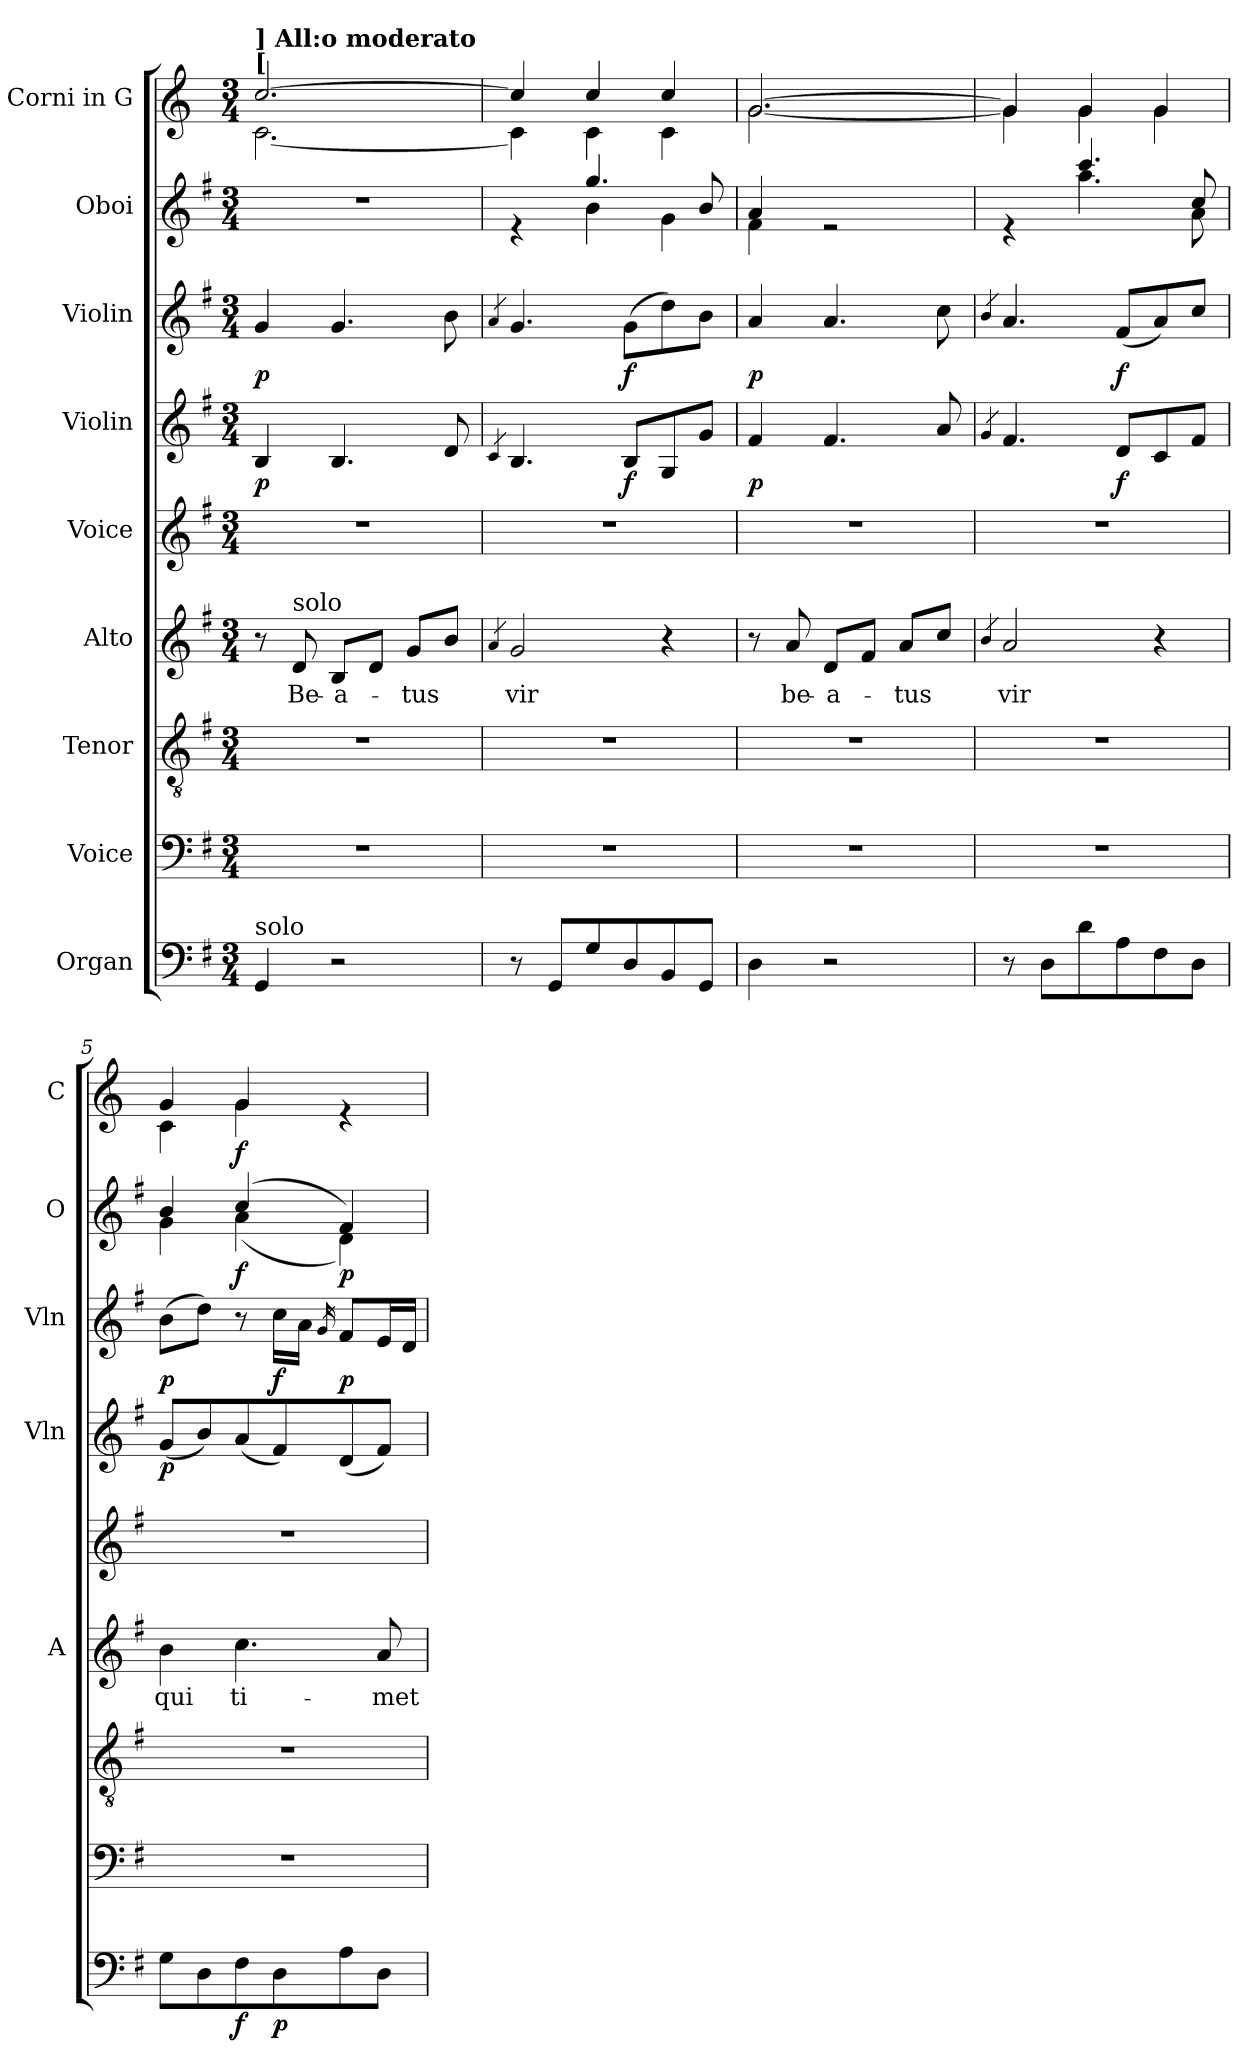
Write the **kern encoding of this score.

**kern	**dynam	**kern	**kern	**kern	**text	**kern	**kern	**dynam	**kern	**dynam	**kern	**dynam	**kern	**dynam
*part9	*part9	*part8	*part7	*part6	*part6	*part5	*part4	*part4	*part3	*part3	*part2	*part2	*part1	*part1
*staff9	*staff9	*staff8	*staff7	*staff6	*staff6	*staff5	*staff4	*staff4	*staff3	*staff3	*staff2	*staff2	*staff1	*staff1
*I"Organ	*	*I"Voice	*I"Tenor	*I"Alto	*	*I"Voice	*I"Violin	*	*I"Violin	*	*I"Oboi	*	*I"Corni in G	*
*	*	*	*	*I'A	*	*	*I'Vln	*	*I'Vln	*	*I'O	*	*I'C	*
*clefF4	*	*clefF4	*clefGv2	*clefG2	*	*clefG2	*clefG2	*	*clefG2	*	*clefG2	*	*clefG2	*
*	*	*	*	*	*	*	*	*	*	*	*	*	*ITrd3c5	*
*k[f#]	*	*k[f#]	*k[f#]	*k[f#]	*	*k[f#]	*k[f#]	*	*k[f#]	*	*k[f#]	*	*k[f#]	*
*M3/4	*	*M3/4	*M3/4	*M3/4	*	*M3/4	*M3/4	*	*M3/4	*	*M3/4	*	*M3/4	*
*MM100	*	*MM100	*MM100	*MM100	*	*MM100	*MM100	*	*MM100	*	*MM100	*	*MM100	*
=1	=1	=1	=1	=1	=1	=1	=1	=1	=1	=1	=1	=1	=1	=1
*	*	*	*	*	*	*	*	*	*	*	*	*	*^	*
!	!	!	!	!	!	!	!	!	!	!	!	!	!LO:TX:a:B:t=[	!	!
!	!	!	!	!	!	!	!	!	!	!	!	!	!LO:TX:a:B:t=] All&colon;o moderato	!	!
!LO:TX:a:t=solo	!	!	!	!	!	!	!	!	!	!	!	!	!	!	!
!	!	!	!	!	!	!	!	!LO:DY:b	!	!LO:DY:b	!	!	!	!	!
4GG/	.	2.r	2.r	8r	.	2.r	4B/	p	4g/	p	2.r	.	[2.g/	[2.G\	.
!	!	!	!	!LO:TX:a:t=solo	!	!	!	!	!	!	!	!	!	!	!
!	!	!	!	!	!LO:LY:b	!	!	!	!	!	!	!	!	!	!
.	.	.	.	8d/	Be-	.	.	.	.	.	.	.	.	.	.
!	!	!	!	!	!LO:LY:b	!	!	!	!	!	!	!	!	!	!
2r	.	.	.	8B/L	-a-	.	4.B/	.	4.g/	.	.	.	.	.	.
.	.	.	.	8d/J	.	.	.	.	.	.	.	.	.	.	.
!	!	!	!	!	!LO:LY:b	!	!	!	!	!	!	!	!	!	!
.	.	.	.	8g/L	-tus	.	.	.	.	.	.	.	.	.	.
.	.	.	.	8b/J	.	.	8d/	.	8b\	.	.	.	.	.	.
=2	=2	=2	=2	=2	=2	=2	=2	=2	=2	=2	=2	=2	=2	=2	=2
.	.	.	.	4qa/	.	.	4qc/	.	4qa/	.	.	.	.	.	.
!	!	!	!	!	!LO:LY:b	!	!	!	!	!	!	!	!	!	!
*	*	*	*	*	*	*	*	*	*	*	*^	*	*	*	*
8r	.	2.r	2.r	2g/	vir	2.r	4.B/	.	4.g/	.	4re	4ryy	.	4g/]	4G\]	.
8GG/L	.	.	.	.	.	.	.	.	.	.	.	.	.	.	.	.
8G/	.	.	.	.	.	.	.	.	.	.	4.gg/	4b\	.	4g/	4G\	.
!	!	!	!	!	!	!	!	!LO:DY:b	!	!LO:DY:b	!	!	!	!	!	!
8D/	.	.	.	.	.	.	8B/L	f	(8g\L	f	.	.	.	.	.	.
8BB/	.	.	.	4r	.	.	8G/	.	8dd\)	.	.	4g\	.	4g/	4G\	.
8GG/J	.	.	.	.	.	.	8g/J	.	8b\J	.	8b/	.	.	.	.	.
=3	=3	=3	=3	=3	=3	=3	=3	=3	=3	=3	=3	=3	=3	=3	=3	=3
!	!	!	!	!	!	!	!	!LO:DY:b	!	!LO:DY:b	!	!	!	!	!	!
4D\	.	2.r	2.r	8r	.	2.r	4f#/	p	4a/	p	4a/	4f#\	.	[2.d/	[2.d\	.
!	!	!	!	!	!LO:LY:b	!	!	!	!	!	!	!	!	!	!	!
.	.	.	.	8a/	be-	.	.	.	.	.	.	.	.	.	.	.
!	!	!	!	!	!LO:LY:b	!	!	!	!	!	!	!	!	!	!	!
2r	.	.	.	8d/L	-a-	.	4.f#/	.	4.a/	.	2re	2ryy	.	.	.	.
.	.	.	.	8f#/J	.	.	.	.	.	.	.	.	.	.	.	.
!	!	!	!	!	!LO:LY:b	!	!	!	!	!	!	!	!	!	!	!
.	.	.	.	8a/L	-tus	.	.	.	.	.	.	.	.	.	.	.
.	.	.	.	8cc/J	.	.	8a/	.	8cc\	.	.	.	.	.	.	.
=4	=4	=4	=4	=4	=4	=4	=4	=4	=4	=4	=4	=4	=4	=4	=4	=4
.	.	.	.	4qb/	.	.	4qg/	.	4qb/	.	.	.	.	.	.	.
!	!	!	!	!	!LO:LY:b	!	!	!	!	!	!	!	!	!	!	!
8r	.	2.r	2.r	2a/	vir	2.r	4.f#/	.	4.a/	.	4re	4ryy	.	4d/]	4d\]	.
8D\L	.	.	.	.	.	.	.	.	.	.	.	.	.	.	.	.
8d\	.	.	.	.	.	.	.	.	.	.	4.ccc/	4.aa\	.	4d/	4d\	.
!	!	!	!	!	!	!	!	!LO:DY:b	!	!LO:DY:b	!	!	!	!	!	!
8A\	.	.	.	.	.	.	8d/L	f	(8f#/L	f	.	.	.	.	.	.
8F#\	.	.	.	4r	.	.	8c/	.	8a/)	.	.	.	.	4d/	4d\	.
8D\J	.	.	.	.	.	.	8f#/J	.	8cc/J	.	8cc/	8a\	.	.	.	.
=5	=5	=5	=5	=5	=5	=5	=5	=5	=5	=5	=5	=5	=5	=5	=5	=5
!	!	!	!	!	!LO:LY:b	!	!	!LO:DY:b	!	!LO:DY:b	!	!	!	!	!	!
8G\L	.	2.r	2.r	4b\	qui	2.r	(8g/L	p	(8b\L	p	4b/	4g\	.	4d/	4G\	.
8D\	.	.	.	.	.	.	8b/)	.	8dd\J)	.	.	.	.	.	.	.
!	!LO:DY:b	!	!	!	!LO:LY:b	!	!	!	!	!	!	!	!LO:DY:b	!	!	!LO:DY:b
8F#\	f	.	.	4.cc\	ti-	.	(8a/	.	8r	.	(4cc/	(4a\	f	4d/	4d\	f
!	!LO:DY:b	!	!	!	!	!	!	!	!	!LO:DY:b	!	!	!	!	!	!
8D\	p	.	.	.	.	.	8f#/)	.	16cc\LL	f	.	.	.	.	.	.
.	.	.	.	.	.	.	.	.	16a\JJ	.	.	.	.	.	.	.
.	.	.	.	.	.	.	.	.	16qg/	.	.	.	.	.	.	.
!	!	!	!	!	!	!	!	!	!	!LO:DY:b	!	!	!LO:DY:b	!	!	!
8A\	.	.	.	.	.	.	(8d/	.	8f#/L	p	4f#/)	4d\)	p	4re	4ryy	.
!	!	!	!	!	!LO:LY:b	!	!	!	!	!	!	!	!	!	!	!
8D\J	.	.	.	8a/	-met	.	8f#/J)	.	16e/L	.	.	.	.	.	.	.
.	.	.	.	.	.	.	.	.	16d/JJ	.	.	.	.	.	.	.
*	*	*	*	*	*	*	*	*	*	*	*v	*v	*	*	*	*
*	*	*	*	*	*	*	*	*	*	*	*	*	*v	*v	*
=	=	=	=	=	=	=	=	=	=	=	=	=	=	=
*-	*-	*-	*-	*-	*-	*-	*-	*-	*-	*-	*-	*-	*-	*-
